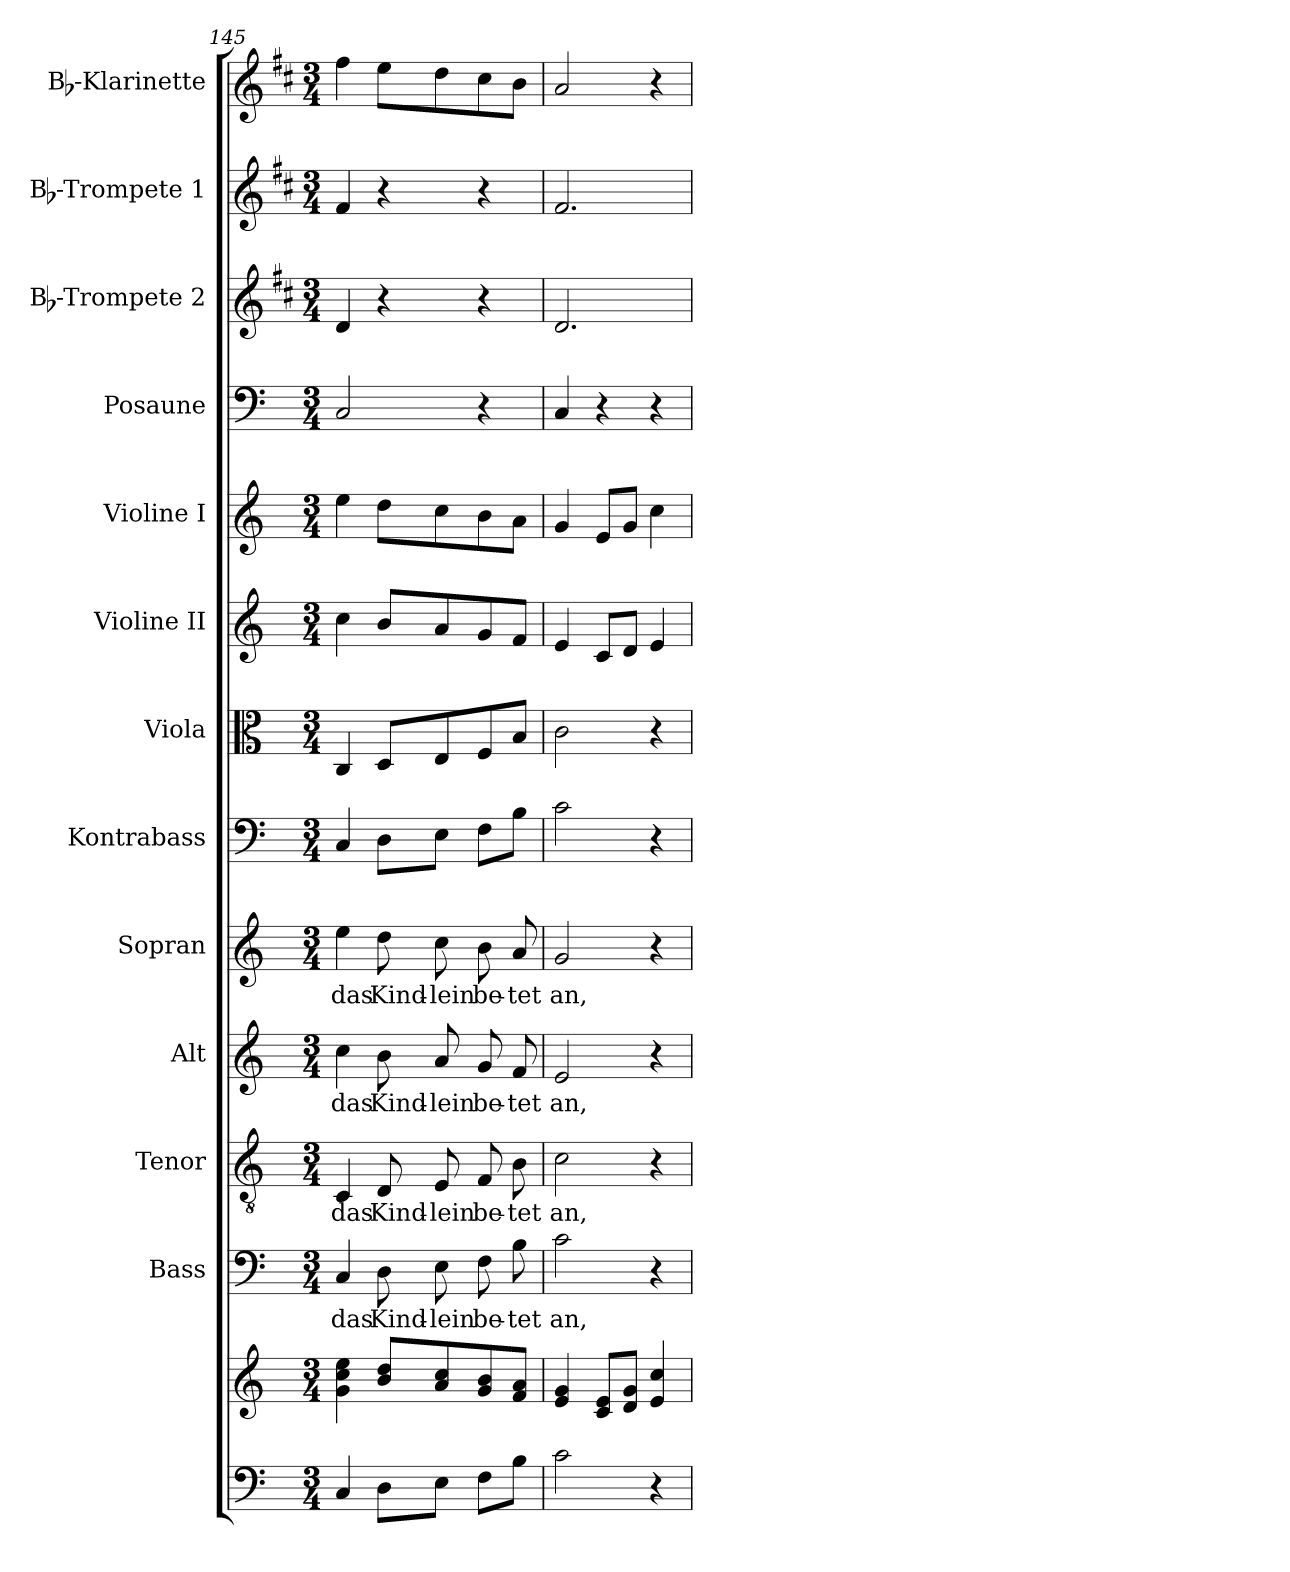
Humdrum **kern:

**kern	**kern	**kern	**text	**kern	**text	**kern	**text	**kern	**text	**kern	**kern	**kern	**kern	**kern	**kern	**kern	**kern
*part13	*part13	*part12	*part12	*part11	*part11	*part10	*part10	*part9	*part9	*part8	*part7	*part6	*part5	*part4	*part3	*part2	*part1
*staff14	*staff13	*staff12	*staff12	*staff11	*staff11	*staff10	*staff10	*staff9	*staff9	*staff8	*staff7	*staff6	*staff5	*staff4	*staff3	*staff2	*staff1
*	*	*I"Bass	*	*I"Tenor	*	*I"Alt	*	*I"Sopran	*	*I"Kontrabass	*I"Viola	*I"Violine II	*I"Violine I	*I"Posaune	*I"Bb-Trompete 2	*I"Bb-Trompete 1	*I"Bb-Klarinette
*	*	*I'B.	*	*I'T.	*	*I'A.	*	*I'S.	*	*I'Kb.	*I'Vla.	*I'Vl. II	*I'Vl. I	*I'Pos.	*I'Bb Trp. 2	*I'Bb Trp. 1	*I'Bb Kl.
*clefF4	*clefG2	*clefF4	*	*clefGv2	*	*clefG2	*	*clefG2	*	*clefF4	*clefC3	*clefG2	*clefG2	*clefF4	*clefG2	*clefG2	*clefG2
*	*	*	*	*	*	*	*	*	*	*ITrd7c12	*	*	*	*	*ITrd1c2	*ITrd1c2	*ITrd1c2
*k[]	*k[]	*k[]	*	*k[]	*	*k[]	*	*k[]	*	*k[]	*k[]	*k[]	*k[]	*k[]	*k[]	*k[]	*k[]
*C:	*C:	*C:	*	*C:	*	*C:	*	*C:	*	*C:	*C:	*C:	*C:	*C:	*C:	*C:	*C:
*M3/4	*M3/4	*M3/4	*	*M3/4	*	*M3/4	*	*M3/4	*	*M3/4	*M3/4	*M3/4	*M3/4	*M3/4	*M3/4	*M3/4	*M3/4
=145	=145	=145	=145	=145	=145	=145	=145	=145	=145	=145	=145	=145	=145	=145	=145	=145	=145
!	!	!	!LO:LY:b	!	!LO:LY:b	!	!LO:LY:b	!	!LO:LY:b	!	!	!	!	!	!	!	!
4C/	4g\ 4cc\ 4ee\	4C/	das	4C/	das	4cc\	das	4ee\	das	4CC/	4C/	4cc\	4ee\	2C/	4c/	4e/	4ee\
!	!	!	!LO:LY:b	!	!LO:LY:b	!	!LO:LY:b	!	!LO:LY:b	!	!	!	!	!	!	!	!
8D\L	8b/ 8dd/L	8D\	Kind-	8D/	Kind-	8b\	Kind-	8dd\	Kind-	8DD\L	8D/L	8b/L	8dd\L	.	4r	4r	8dd\L
!	!	!	!LO:LY:b	!	!LO:LY:b	!	!LO:LY:b	!	!LO:LY:b	!	!	!	!	!	!	!	!
8E\J	8a/ 8cc/	8E\	-lein	8E/	-lein	8a/	-lein	8cc\	-lein	8EE\J	8E/	8a/	8cc\	.	.	.	8cc\
!	!	!	!LO:LY:b	!	!LO:LY:b	!	!LO:LY:b	!	!LO:LY:b	!	!	!	!	!	!	!	!
8F\L	8g/ 8b/	8F\	be-	8F/	be-	8g/	be-	8b\	be-	8FF\L	8F/	8g/	8b\	4r	4r	4r	8b\
!	!	!	!LO:LY:b	!	!LO:LY:b	!	!LO:LY:b	!	!LO:LY:b	!	!	!	!	!	!	!	!
8B\J	8f/ 8a/J	8B\	-tet	8B\	-tet	8f/	-tet	8a/	-tet	8BB\J	8B/J	8f/J	8a\J	.	.	.	8a\J
!!LO:PB:g=z
=146	=146	=146	=146	=146	=146	=146	=146	=146	=146	=146	=146	=146	=146	=146	=146	=146	=146
!	!	!	!LO:LY:b	!	!LO:LY:b	!	!LO:LY:b	!	!LO:LY:b	!	!	!	!	!	!	!	!
2c\	4e/ 4g/	2c\	an,	2c\	an,	2e/	an,	2g/	an,	2C\	2c\	4e/	4g/	4C/	2.c/	2.e/	2g/
.	8c/ 8e/L	.	.	.	.	.	.	.	.	.	.	8c/L	8e/L	4r	.	.	.
.	8d/ 8g/J	.	.	.	.	.	.	.	.	.	.	8d/J	8g/J	.	.	.	.
4r	4e/ 4cc/	4r	.	4r	.	4r	.	4r	.	4r	4r	4e/	4cc\	4r	.	.	4r
=	=	=	=	=	=	=	=	=	=	=	=	=	=	=	=	=	=
*-	*-	*-	*-	*-	*-	*-	*-	*-	*-	*-	*-	*-	*-	*-	*-	*-	*-
